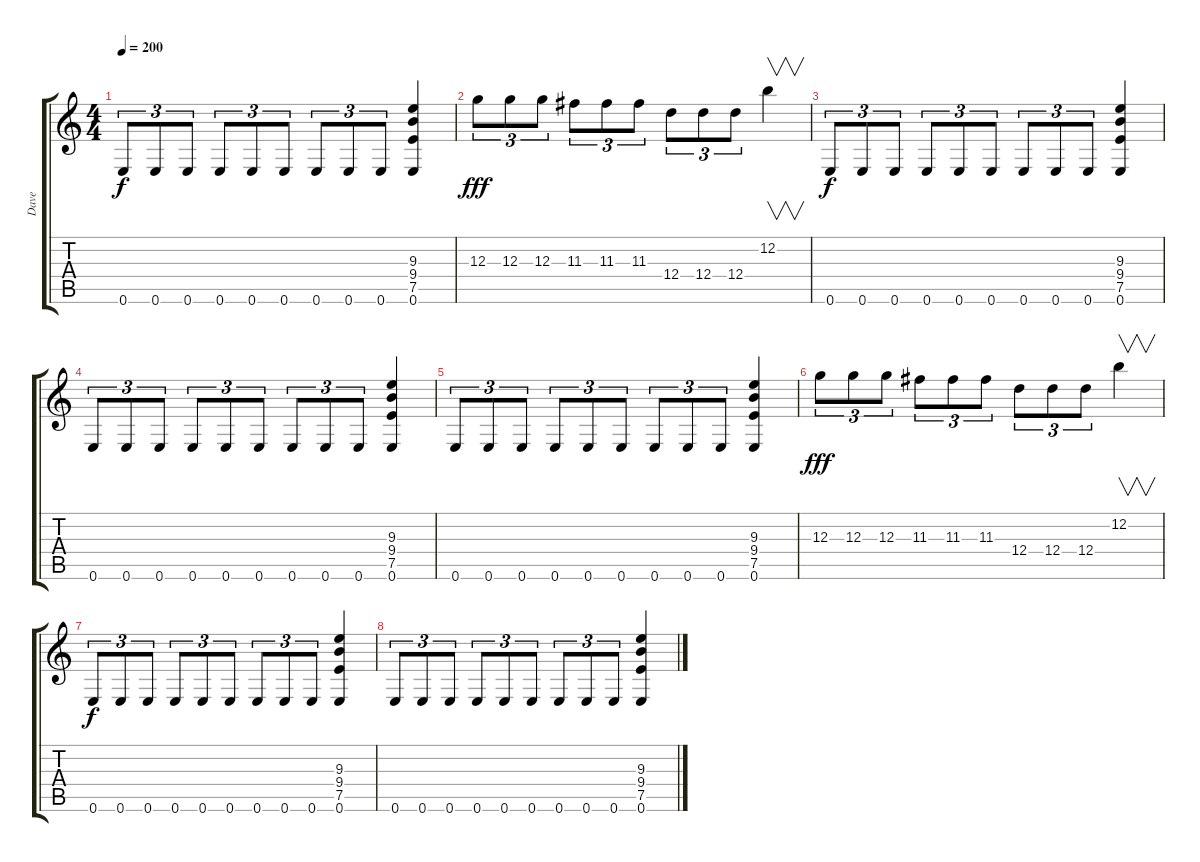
\track ("Dave" "Dave") {instrument distortionguitar}
\staff {score tabs}
\tuning (E4 B3 G3 D3 A2 E2) {hide}
\ts (4 4)
\tempo 200
\clef g2
\ks c
0.6.8{tu (3 2) dy f} 0.6.8{tu (3 2)} 0.6.8{tu (3 2)} 0.6.8{tu (3 2)} 0.6.8{tu (3 2)} 0.6.8{tu (3 2)} 0.6.8{tu (3 2)} 0.6.8{tu (3 2)} 0.6.8{tu (3 2)} (9.3 9.4 7.5 0.6).4 |
12.3.8{tu (3 2) dy fff} 12.3.8{tu (3 2)} 12.3.8{tu (3 2)} 11.3.8{tu (3 2)} 11.3.8{tu (3 2)} 11.3.8{tu (3 2)} 12.4.8{tu (3 2)} 12.4.8{tu (3 2)} 12.4.8{tu (3 2)} 12.2.4{v} |
0.6.8{tu (3 2) dy f} 0.6.8{tu (3 2)} 0.6.8{tu (3 2)} 0.6.8{tu (3 2)} 0.6.8{tu (3 2)} 0.6.8{tu (3 2)} 0.6.8{tu (3 2)} 0.6.8{tu (3 2)} 0.6.8{tu (3 2)} (9.3 9.4 7.5 0.6).4 |
0.6.8{tu (3 2)} 0.6.8{tu (3 2)} 0.6.8{tu (3 2)} 0.6.8{tu (3 2)} 0.6.8{tu (3 2)} 0.6.8{tu (3 2)} 0.6.8{tu (3 2)} 0.6.8{tu (3 2)} 0.6.8{tu (3 2)} (9.3 9.4 7.5 0.6).4 |
0.6.8{tu (3 2)} 0.6.8{tu (3 2)} 0.6.8{tu (3 2)} 0.6.8{tu (3 2)} 0.6.8{tu (3 2)} 0.6.8{tu (3 2)} 0.6.8{tu (3 2)} 0.6.8{tu (3 2)} 0.6.8{tu (3 2)} (9.3 9.4 7.5 0.6).4 |
12.3.8{tu (3 2) dy fff} 12.3.8{tu (3 2)} 12.3.8{tu (3 2)} 11.3.8{tu (3 2)} 11.3.8{tu (3 2)} 11.3.8{tu (3 2)} 12.4.8{tu (3 2)} 12.4.8{tu (3 2)} 12.4.8{tu (3 2)} 12.2.4{v} |
0.6.8{tu (3 2) dy f} 0.6.8{tu (3 2)} 0.6.8{tu (3 2)} 0.6.8{tu (3 2)} 0.6.8{tu (3 2)} 0.6.8{tu (3 2)} 0.6.8{tu (3 2)} 0.6.8{tu (3 2)} 0.6.8{tu (3 2)} (9.3 9.4 7.5 0.6).4 |
0.6.8{tu (3 2)} 0.6.8{tu (3 2)} 0.6.8{tu (3 2)} 0.6.8{tu (3 2)} 0.6.8{tu (3 2)} 0.6.8{tu (3 2)} 0.6.8{tu (3 2)} 0.6.8{tu (3 2)} 0.6.8{tu (3 2)} (9.3 9.4 7.5 0.6).4
